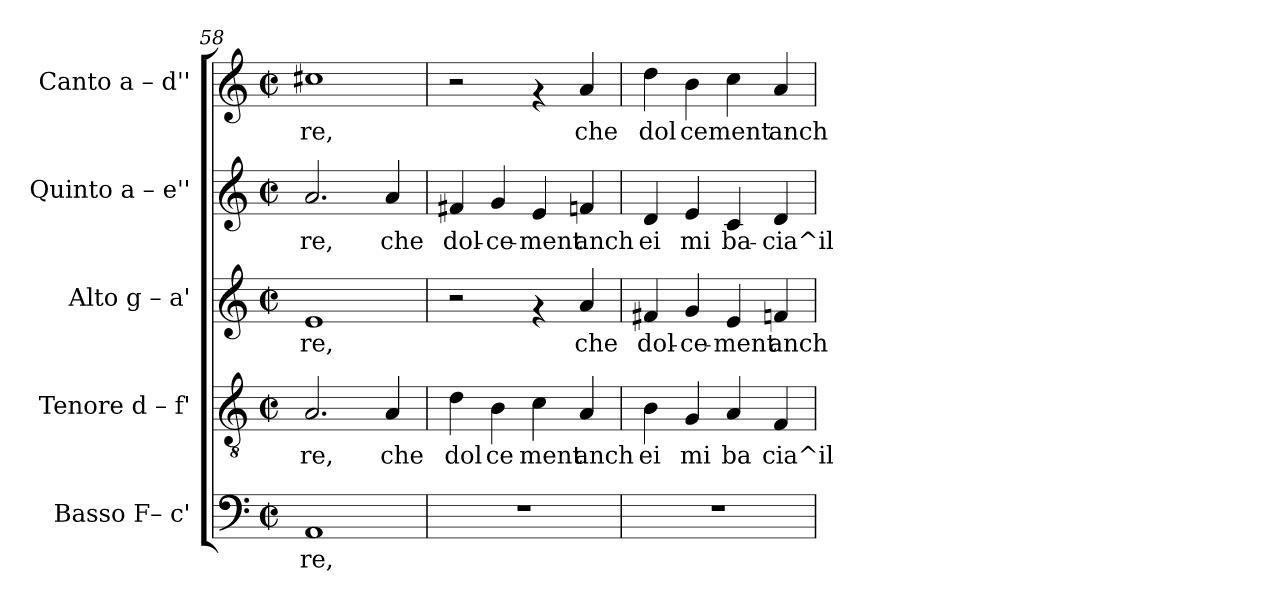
**kern	**text	**kern	**text	**kern	**text	**kern	**text	**kern	**text
*part5	*part5	*part4	*part4	*part3	*part3	*part2	*part2	*part1	*part1
*staff5	*staff5	*staff4	*staff4	*staff3	*staff3	*staff2	*staff2	*staff1	*staff1
*I"Basso  F– c'	*	*I"Tenore  d – f'	*	*I"Alto  g – a'	*	*I"Quinto  a – e''	*	*I"Canto  a – d''	*
*clefF4	*	*clefGv2	*	*clefG2	*	*clefG2	*	*clefG2	*
*k[]	*	*k[]	*	*k[]	*	*k[]	*	*k[]	*
*C:	*	*C:	*	*C:	*	*C:	*	*C:	*
*M2/2	*	*M2/2	*	*M2/2	*	*M2/2	*	*M2/2	*
*met(c|)	*	*met(c|)	*	*met(c|)	*	*met(c|)	*	*met(c|)	*
=58	=58	=58	=58	=58	=58	=58	=58	=58	=58
!	!LO:LY:b:cj	!	!LO:LY:b:rj	!	!LO:LY:b:rj	!	!LO:LY:b:rj	!	!LO:LY:b:rj
1AA	-re,	2.A/	re,	1e	-re,	2.a/	-re,	1cc#X	re,
!	!	!	!LO:LY:b:rj	!	!	!	!LO:LY:b:rj	!	!
.	.	4A/	che	.	.	4a/	che	.	.
=59	=59	=59	=59	=59	=59	=59	=59	=59	=59
!	!	!	!LO:LY:b:rj	!	!	!	!LO:LY:b:rj	!	!
1r	.	4d\	dol	2r	.	4f#X/	dol-	2r	.
!	!	!	!LO:LY:b:rj	!	!	!	!LO:LY:b:rj	!	!
.	.	4B\	ce	.	.	4g/	-ce-	.	.
!	!	!	!LO:LY:b:rj	!	!	!	!LO:LY:b:rj	!	!
.	.	4c\	ment	4rf	.	4e/	-ment	4rf	.
!	!	!	!LO:LY:b:rj	!	!LO:LY:b:rj	!	!LO:LY:b:rj	!	!LO:LY:b:rj
.	.	4A/	anch	4a/	che	4fn/	anch	4a/	che
=60	=60	=60	=60	=60	=60	=60	=60	=60	=60
!	!	!	!LO:LY:b:rj	!	!LO:LY:b:rj	!	!LO:LY:b:rj	!	!LO:LY:b:rj
1r	.	4B\	ei	4f#X/	dol-	4d/	ei	4dd\	dol
!	!	!	!LO:LY:b:rj	!	!LO:LY:b:rj	!	!LO:LY:b:rj	!	!LO:LY:b:rj
.	.	4G/	mi	4g/	-ce-	4e/	mi	4b\	ce
!	!	!	!LO:LY:b:rj	!	!LO:LY:b:rj	!	!LO:LY:b:rj	!	!LO:LY:b:rj
.	.	4A/	ba	4e/	-ment	4c/	ba-	4cc\	ment
!	!	!	!LO:LY:b:rj	!	!LO:LY:b:rj	!	!LO:LY:b:rj	!	!LO:LY:b:rj
.	.	4F/	cia^il	4fn/	anch	4d/	-cia^il	4a/	anch
=	=	=	=	=	=	=	=	=	=
*-	*-	*-	*-	*-	*-	*-	*-	*-	*-
